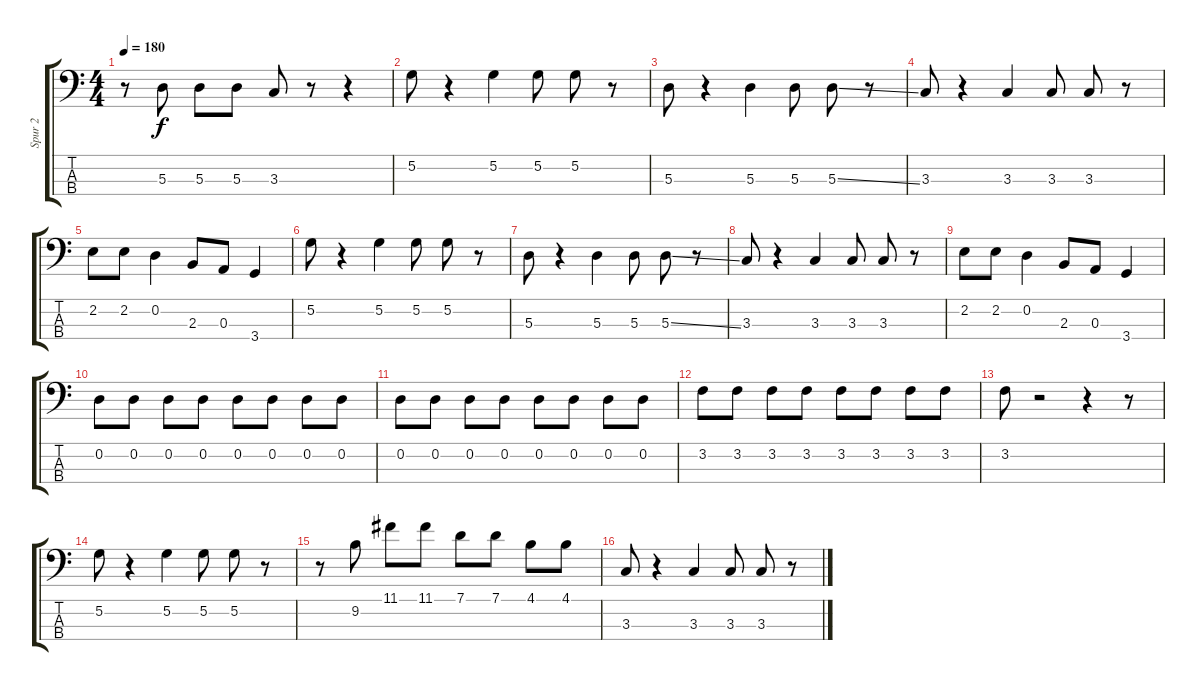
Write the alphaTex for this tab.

\track ("Spur 2" "Spur 2") {instrument electricbassfinger}
\staff {score tabs}
\tuning (G2 D2 A1 E1) {hide}
\ts (4 4)
\tempo 180
\clef f4
\ks c
r.8{dy f} 5.3.8 5.3.8 5.3.8 3.3.8 r.8 r.4 |
5.2.8 r.4 5.2.4 5.2.8 5.2.8 r.8 |
5.3.8 r.4 5.3.4 5.3.8 5.3{ss}.8 r.8 |
3.3.8 r.4 3.3.4 3.3.8 3.3.8 r.8 |
2.2.8 2.2.8 0.2.4 2.3.8 0.3.8 3.4.4 |
5.2.8 r.4 5.2.4 5.2.8 5.2.8 r.8 |
5.3.8 r.4 5.3.4 5.3.8 5.3{ss}.8 r.8 |
3.3.8 r.4 3.3.4 3.3.8 3.3.8 r.8 |
2.2.8 2.2.8 0.2.4 2.3.8 0.3.8 3.4.4 |
0.2.8 0.2.8 0.2.8 0.2.8 0.2.8 0.2.8 0.2.8 0.2.8 |
0.2.8 0.2.8 0.2.8 0.2.8 0.2.8 0.2.8 0.2.8 0.2.8 |
3.2.8 3.2.8 3.2.8 3.2.8 3.2.8 3.2.8 3.2.8 3.2.8 |
3.2.8 r.2 r.4 r.8 |
5.2.8 r.4 5.2.4 5.2.8 5.2.8 r.8 |
r.8 9.2.8 11.1.8 11.1.8 7.1.8 7.1.8 4.1.8 4.1.8 |
3.3.8 r.4 3.3.4 3.3.8 3.3.8 r.8
